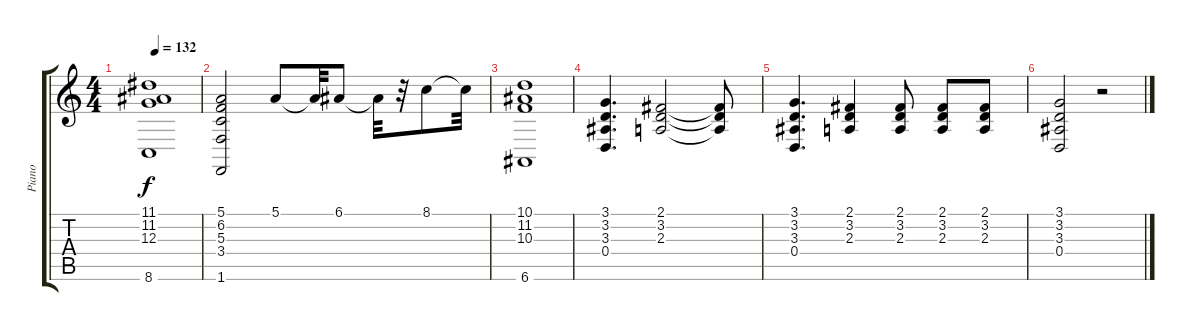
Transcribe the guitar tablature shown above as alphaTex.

\track ("Piano" "Piano") {instrument acousticgrandpiano}
\staff {score tabs}
\tuning (E4 B3 G3 D3 A2 E2) {hide}
\ts (4 4)
\tempo 132
\clef g2
\ks c
(11.1 11.2 12.3 8.6).1{dy f} |
(5.1 6.2 5.3 3.4 1.6).2 5.1.8 5.1{t}.32 6.1.8 6.1{t}.32 r.32 8.1.8 8.1{t}.32 |
(10.1 11.2 10.3 6.6).1 |
(3.1 3.2 3.3 0.4).4{d} (2.1 3.2 2.3).2 (2.1{t} 3.2{t} 2.3{t}).8 |
(3.1 3.2 3.3 0.4).4{d} (2.1 3.2 2.3).4 (2.1 3.2 2.3).8 (2.1 3.2 2.3).8 (2.1 3.2 2.3).8 |
(3.1 3.2 3.3 0.4).2 r.2
